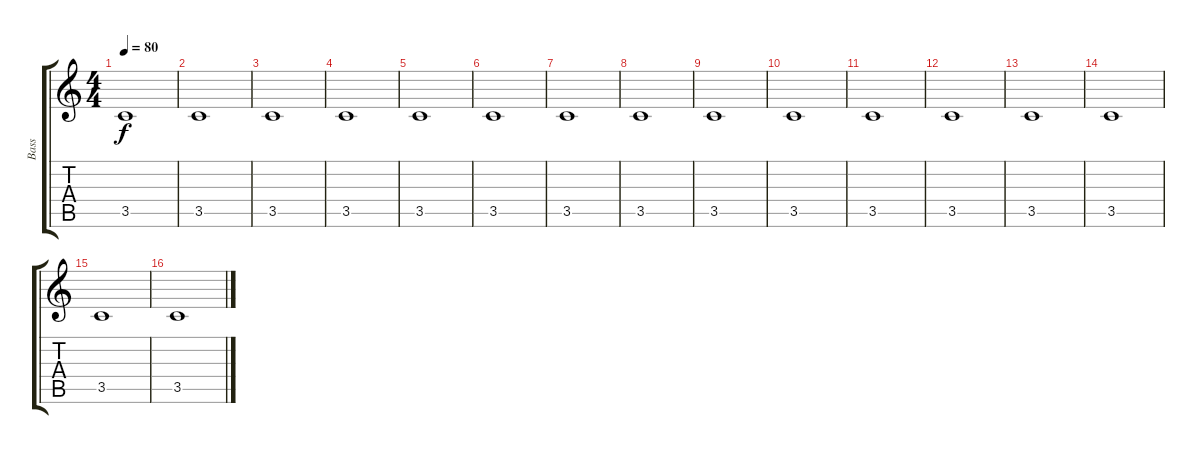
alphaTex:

\track ("Bass" "Bass") {instrument electricbassfinger}
\staff {score tabs}
\tuning (E4 B3 G3 D3 A2 E2) {hide}
\ts (4 4)
\tempo 80
\clef g2
\ks c
3.5.1{dy f} |
3.5.1 |
3.5.1 |
3.5.1 |
3.5.1 |
3.5.1 |
3.5.1 |
3.5.1 |
3.5.1 |
3.5.1 |
3.5.1 |
3.5.1 |
3.5.1 |
3.5.1 |
3.5.1 |
3.5.1
